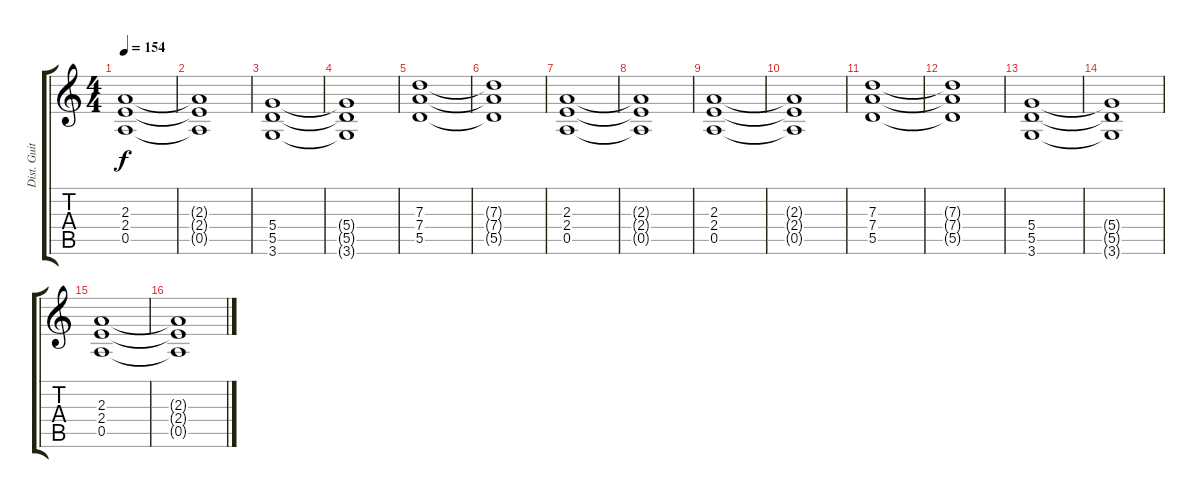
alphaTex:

\track ("Dist. Guitar 2" "Dist. Guit") {instrument distortionguitar}
\staff {score tabs}
\tuning (E4 B3 G3 D3 A2 E2) {hide}
\ts (4 4)
\tempo 154
\clef g2
\ks c
(2.3 2.4 0.5).1{dy f} |
(2.3{t} 2.4{t} 0.5{t}).1 |
(5.4 5.5 3.6).1 |
(5.4{t} 5.5{t} 3.6{t}).1 |
(7.3 7.4 5.5).1 |
(7.3{t} 7.4{t} 5.5{t}).1 |
(2.3 2.4 0.5).1 |
(2.3{t} 2.4{t} 0.5{t}).1 |
(2.3 2.4 0.5).1 |
(2.3{t} 2.4{t} 0.5{t}).1 |
(7.3 7.4 5.5).1 |
(7.3{t} 7.4{t} 5.5{t}).1 |
(5.4 5.5 3.6).1 |
(5.4{t} 5.5{t} 3.6{t}).1 |
(2.3 2.4 0.5).1 |
(2.3{t} 2.4{t} 0.5{t}).1
